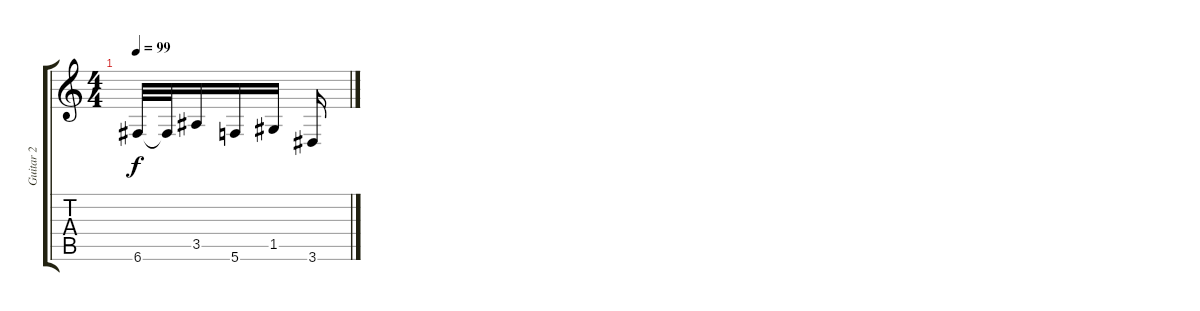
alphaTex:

\track ("Guitar 2" "Guitar 2") {instrument distortionguitar}
\staff {score tabs}
\tuning (D4 A3 F3 C3 G2 C2) {hide}
\ts (4 4)
\tempo 99
\clef g2
\ks c
6.6.32{dy f} 6.6{t}.32 3.5.16 5.6.16 1.5.16 3.6.16
